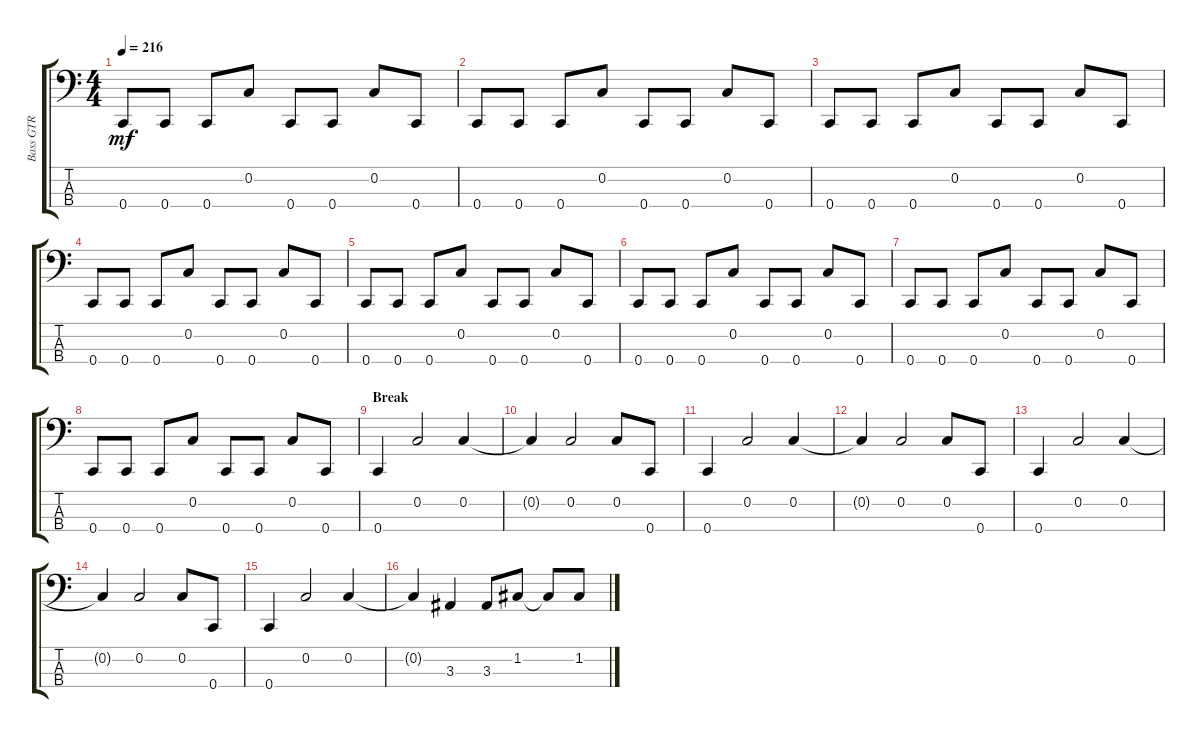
\track ("Bass GTR" "Bass GTR") {instrument electricbassfinger}
\staff {score tabs}
\tuning (F2 C2 G1 C1) {hide}
\ts (4 4)
\tempo 216
\clef f4
\ks aminor
0.4.8{dy mf} 0.4.8 0.4.8 0.2.8 0.4.8 0.4.8 0.2.8 0.4.8 |
0.4.8 0.4.8 0.4.8 0.2.8 0.4.8 0.4.8 0.2.8 0.4.8 |
0.4.8 0.4.8 0.4.8 0.2.8 0.4.8 0.4.8 0.2.8 0.4.8 |
0.4.8 0.4.8 0.4.8 0.2.8 0.4.8 0.4.8 0.2.8 0.4.8 |
0.4.8 0.4.8 0.4.8 0.2.8 0.4.8 0.4.8 0.2.8 0.4.8 |
0.4.8 0.4.8 0.4.8 0.2.8 0.4.8 0.4.8 0.2.8 0.4.8 |
0.4.8 0.4.8 0.4.8 0.2.8 0.4.8 0.4.8 0.2.8 0.4.8 |
0.4.8 0.4.8 0.4.8 0.2.8 0.4.8 0.4.8 0.2.8 0.4.8 |
\section ("" "Break")
0.4.4 0.2.2 0.2.4 |
0.2{t}.4 0.2.2 0.2.8 0.4.8 |
0.4.4 0.2.2 0.2.4 |
0.2{t}.4 0.2.2 0.2.8 0.4.8 |
0.4.4 0.2.2 0.2.4 |
0.2{t}.4 0.2.2 0.2.8 0.4.8 |
0.4.4 0.2.2 0.2.4 |
0.2{t}.4 3.3.4 3.3.8 1.2.8 1.2{t}.8 1.2.8
